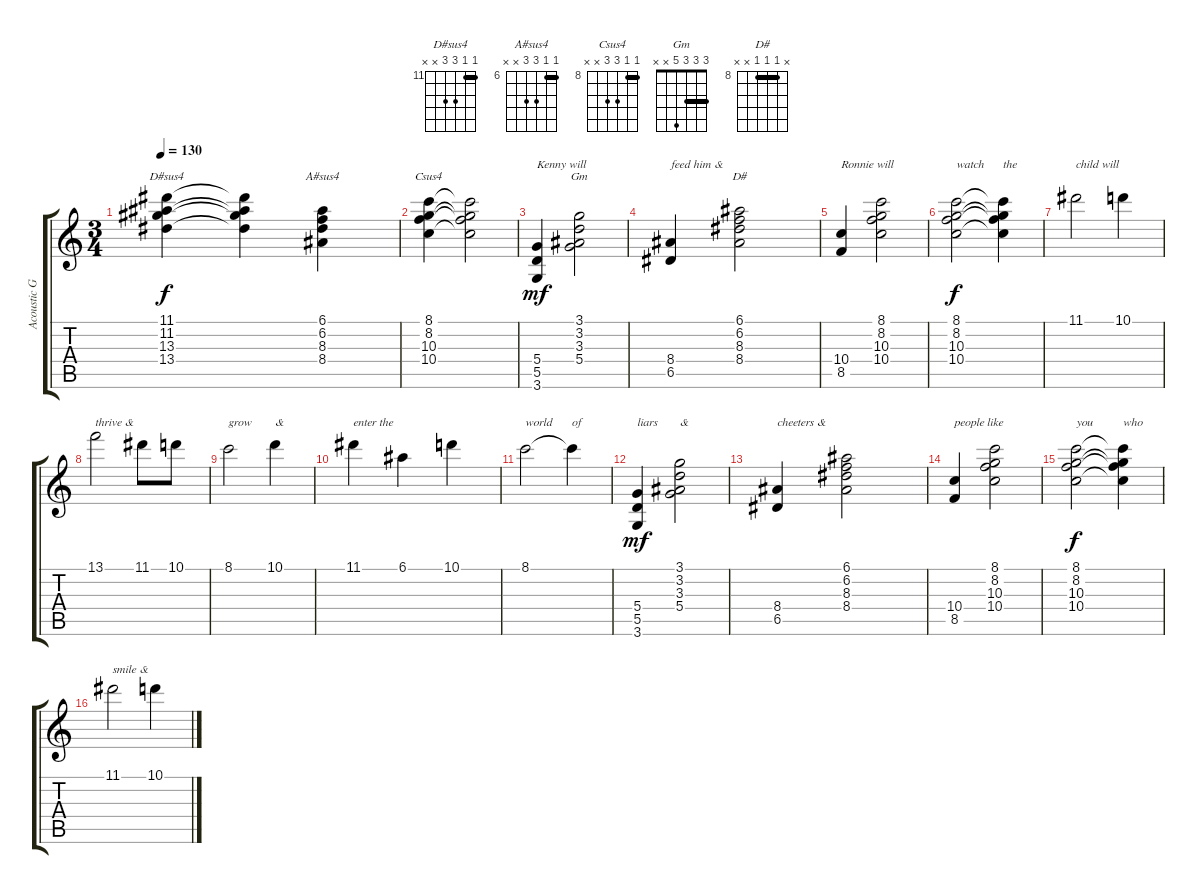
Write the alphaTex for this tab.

\track ("Acoustic Guitar" "Acoustic G") {instrument acousticguitarsteel}
\staff {score tabs}
\tuning (E4 B3 G3 D3 A2 E2) {hide}
\chord ("D#sus4" 11 11 13 13 x x) {firstfret 11 barre 11}
\chord ("A#sus4" 6 6 8 8 x x) {firstfret 6 barre 6}
\chord ("Csus4" 8 8 10 10 x x) {firstfret 8 barre 8}
\chord ("Gm" 3 3 3 5 x x) {barre 3}
\chord ("D#" x 8 8 8 x x) {firstfret 8 barre 8}
\ts (3 4)
\tempo 130
\clef g2
\ks c
(11.1 11.2 13.3 13.4).4{ch "D#sus4" dy f} (11.1{t} 11.2{t} 13.3{t} 13.4{t}).4 (6.1 6.2 8.3 8.4).4{ch "A#sus4"} |
(8.1 8.2 10.3 10.4).4{ch "Csus4"} (8.1{t} 8.2{t} 10.3{t} 10.4{t}).2 |
(5.4 5.5 3.6).4{txt "Kenny will" dy mf} (3.1 3.2 3.3 5.4).2{ch "Gm"} |
(8.4 6.5).4{txt "feed him &"} (6.1 6.2 8.3 8.4).2{ch "D#"} |
(10.4 8.5).4{txt "Ronnie will"} (8.1 8.2 10.3 10.4).2 |
(8.1 8.2 10.3 10.4).2{txt "watch" dy f} (8.1{t} 8.2{t} 10.3{t} 10.4{t}).4{txt "the"} |
11.1.2{txt "child will"} 10.1.4 |
13.1.2{txt "thrive & "} 11.1.8 10.1.8 |
8.1.2{txt "grow"} 10.1.4{txt "&"} |
11.1.4{txt "enter the"} 6.1.4 10.1.4 |
8.1.2{txt "world"} 8.1{t}.4{txt "of"} |
(5.4 5.5 3.6).4{txt "liars" dy mf} (3.1 3.2 3.3 5.4).2{txt "& "} |
(8.4 6.5).4{txt "cheeters &"} (6.1 6.2 8.3 8.4).2 |
(10.4 8.5).4{txt "people like"} (8.1 8.2 10.3 10.4).2 |
(8.1 8.2 10.3 10.4).2{txt "you" dy f} (8.1{t} 8.2{t} 10.3{t} 10.4{t}).4{txt "who"} |
11.1.2{txt "smile &"} 10.1.4
